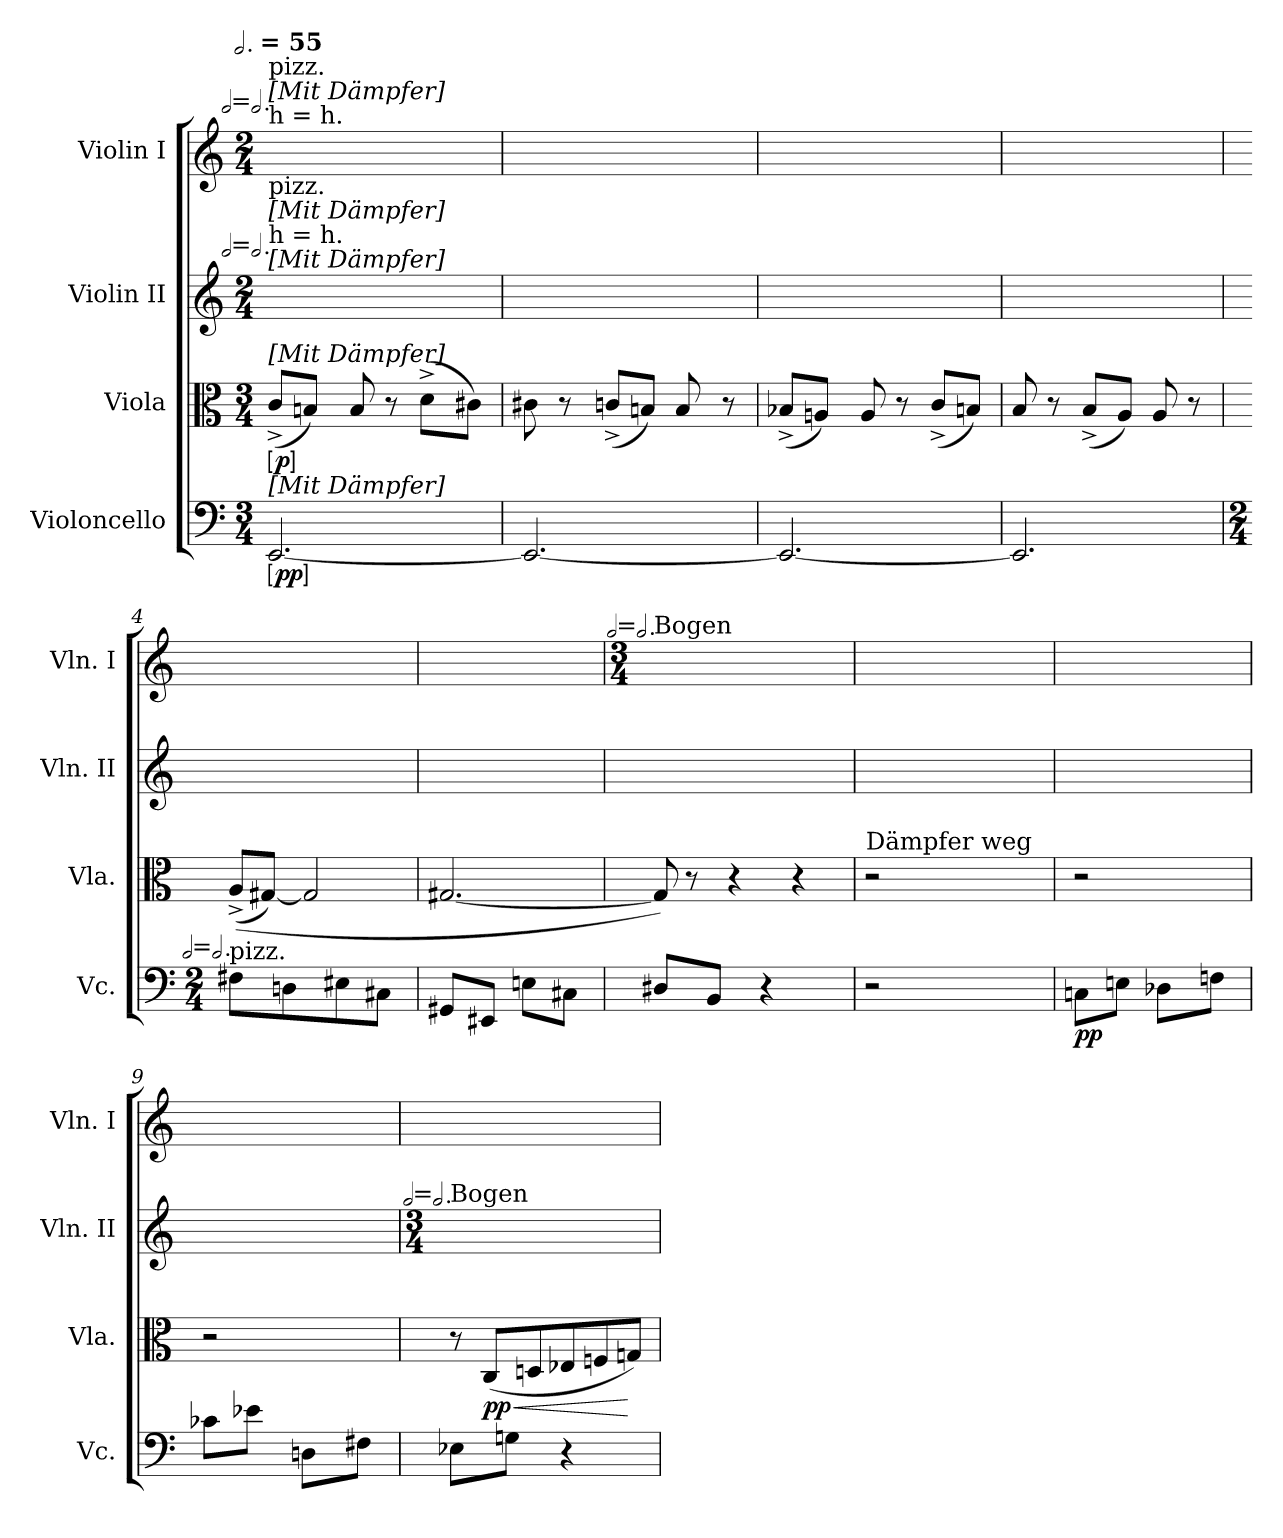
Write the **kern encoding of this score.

**kern	**dynam	**kern	**dynam	**kern	**kern
*part4	*part4	*part3	*part3	*part2	*part1
*staff4	*staff4	*staff3	*staff3	*staff2	*staff1
*I"Violoncello	*	*I"Viola	*	*I"Violin II	*I"Violin I
*I'Vc.	*	*I'Vla.	*	*I'Vln. II	*I'Vln. I
*clefF4	*	*clefC3	*	*clefG2	*clefG2
*k[]	*	*k[]	*	*k[]	*k[]
*C:	*	*C:	*	*C:	*C:
!!LO:TX:omd:t=[half-dot] = 55
*M3/4	*	*M3/4	*	*M2/4	*M2/4
*MM165	*	*MM165	*	*MM165	*MM165
*	*	*	*	*Xtuplet	*Xtuplet
=	=	=	=	=	=
!	!	!	!	!	!LO:TX:a:t=h = h.
!	!	!	!	!	!LO:TX:a:t=[Mit Dämpfer]
!	!	!	!	!	!LO:TX:a:t=pizz.
!	!	!	!	!	!LO:TX:a:rj:t=[half]=[half-dot]
!	!	!	!	!LO:TX:a:t=[Mit Dämpfer]	!
!	!	!	!	!LO:TX:a:t=h = h.	!
!	!	!	!	!LO:TX:a:t=[Mit Dämpfer]	!
!	!	!	!	!LO:TX:a:t=pizz.	!
!	!	!	!	!LO:TX:a:rj:t=[half]=[half-dot]	!
!	!	!LO:TX:a:t=[Mit Dämpfer]	!	!	!
!LO:TX:a:t=[Mit Dämpfer]	!	!	!	!	!
!	!LO:DY:ed=brack	!	!LO:DY:ed=brack	!	!
[2.EE	pp	(8c^L	p	16%3ryy	16%3ryy
.	.	8BnJ)	.	.	.
.	.	.	.	16%3ryy	16%3ryy
.	.	8B	.	.	.
.	.	8r	.	16%3ryy	16%3ryy
.	.	(8d^L	.	.	.
.	.	.	.	16%3ryy	16%3ryy
.	.	8c#XJ)	.	.	.
=1	=1	=1	=1	=1	=1
2.EE_	.	8c#X	.	16%3ryy	16%3ryy
.	.	8r	.	.	.
.	.	.	.	16%3ryy	16%3ryy
.	.	(8cn^L	.	.	.
.	.	8BnJ)	.	16%3ryy	16%3ryy
.	.	8B	.	.	.
.	.	.	.	16%3ryy	16%3ryy
.	.	8r	.	.	.
=2	=2	=2	=2	=2	=2
2.EE_	.	(8B-X^L	.	16%3ryy	16%3ryy
.	.	8AnJ)	.	.	.
.	.	.	.	16%3ryy	16%3ryy
.	.	8A	.	.	.
.	.	8r	.	8%3ryy	8%3ryy
.	.	(8c^L	.	.	.
.	.	8BnJ)	.	.	.
=3	=3	=3	=3	=3	=3
2.EE]	.	8B	.	4%3ryy	4%3ryy
.	.	8r	.	.	.
.	.	(8B^L	.	.	.
.	.	8AJ)	.	.	.
.	.	8A	.	.	.
.	.	8r	.	.	.
=4	=4	=4	=4	=4	=4
*M2/4	*	*	*	*	*
*Xtuplet	*	*	*	*	*
!LO:TX:a:rj:t=[half]=[half-dot]	!	!	!	!	!
!LO:TX:a:t=pizz.	!	!	!	!	!
16%3F#XL	.	((8A^L	.	4%3ryy	4%3ryy
.	.	[8G#XJ)	.	.	.
16%3Dn	.	.	.	.	.
.	.	2G#]	.	.	.
16%3E#X	.	.	.	.	.
16%3C#XJ	.	.	.	.	.
=5	=5	=5	=5	=5	=5
16%3GG#XL	.	[2.G#X	.	4%3ryy	4%3ryy
16%3EE#XJ	.	.	.	.	.
16%3EnL	.	.	.	.	.
16%3C#XJ	.	.	.	.	.
=6	=6	=6	=6	=6	=6
*	*	*	*	*	*M3/4
!	!	!	!	!	!LO:TX:a:t=Bogen
!	!	!	!	!	!LO:TX:a:rj:t=[half]=[half-dot]
16%3D#XL	.	8G#])	.	16%3ryy	2ryy
.	.	8r	.	.	.
16%3BBJ	.	.	.	16%3ryy	.
.	.	4r	.	.	.
8%3r	.	.	.	16%3ryy	.
.	.	4r	.	.	4ryy
.	.	.	.	16%3ryy	.
=7	=7	=7	=7	=7	=7
*	*	*Xtuplet	*	*	*
!	!	!LO:TX:a:t=Dämpfer weg	!	!	!
4%3r	.	4%3r	.	16%3ryy	4ryy
.	.	.	.	16%3ryy	.
.	.	.	.	.	4ryy
.	.	.	.	16%3ryy	.
.	.	.	.	.	4ryy
.	.	.	.	16%3ryy	.
=8	=8	=8	=8	=8	=8
16%3CnL	pp	4%3r	.	16%3ryy	2ryy
16%3EnJ	.	.	.	16%3ryy	.
16%3D-XL	.	.	.	8%3ryy	.
.	.	.	.	.	4ryy
16%3FnJ	.	.	.	.	.
=9	=9	=9	=9	=9	=9
16%3c-XL	.	4%3r	.	4%3ryy	4ryy
16%3e-XJ	.	.	.	.	.
.	.	.	.	.	4ryy
16%3DnL	.	.	.	.	.
.	.	.	.	.	4ryy
16%3F#XJ	.	.	.	.	.
=10	=10	=10	=10	=10	=10
*	*	*	*	*M3/4	*
!	!	!	!	!LO:TX:a:t=Bogen	!
!	!	!	!	!LO:TX:a:rj:t=[half]=[half-dot]	!
16%3E-XL	.	8r	.	2.ryy	2.ryy
!	!	!	!LO:HP:b	!	!
.	.	(8CL	< pp	.	.
16%3GnJ	.	.	.	.	.
.	.	8Dn	.	.	.
8%3r	.	8E-X	.	.	.
.	.	8Fn	.	.	.
.	.	8GnJ)	[	.	.
=	=	=	=	=	=
*-	*-	*-	*-	*-	*-
